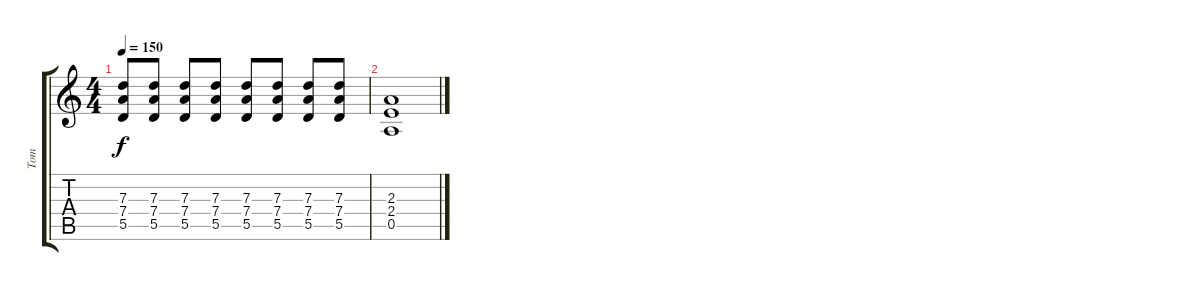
\track ("Tom" "Tom") {instrument distortionguitar}
\staff {score tabs}
\tuning (E4 B3 G3 D3 A2 E2) {hide}
\ts (4 4)
\tempo 150
\clef g2
\ks c
(7.3 7.4 5.5).8{dy f} (7.3 7.4 5.5).8 (7.3 7.4 5.5).8 (7.3 7.4 5.5).8 (7.3 7.4 5.5).8 (7.3 7.4 5.5).8 (7.3 7.4 5.5).8 (7.3 7.4 5.5).8 |
(2.3 2.4 0.5).1
